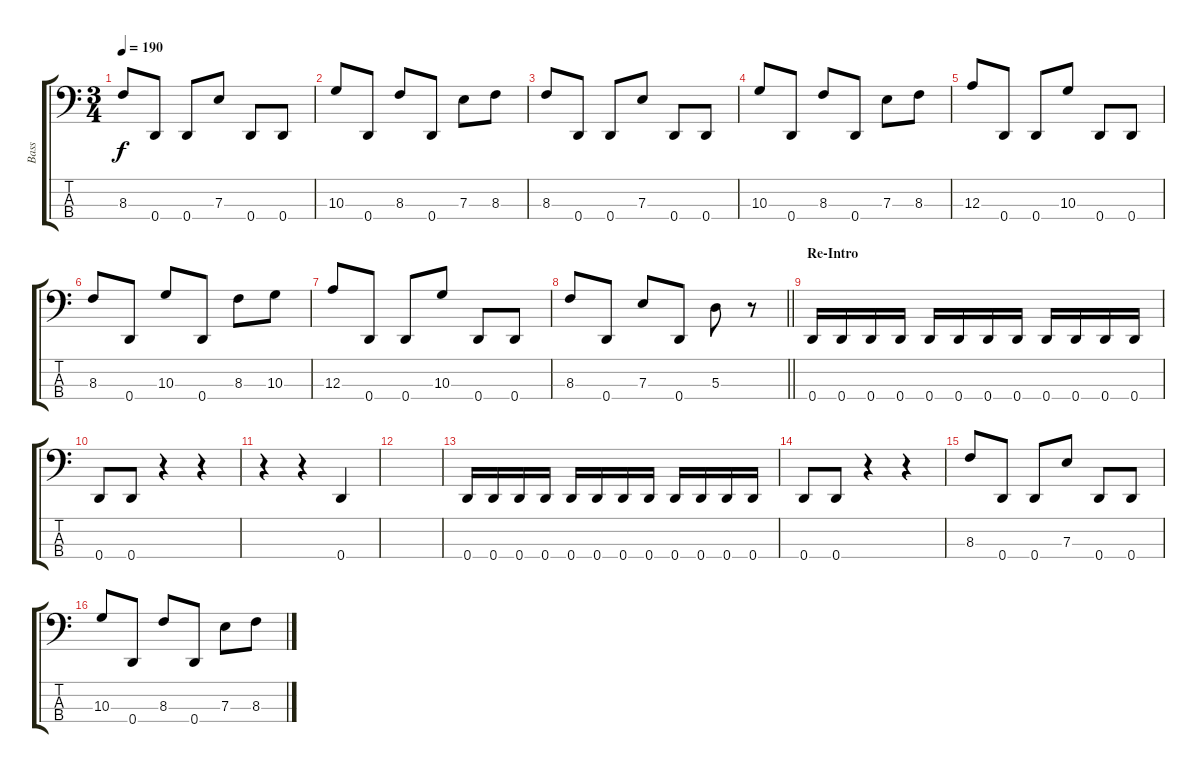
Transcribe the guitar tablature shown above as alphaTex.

\track ("Bass" "Bass") {instrument electricbassfinger}
\staff {score tabs}
\tuning (G2 D2 A1 D1) {hide}
\ts (3 4)
\tempo 190
\clef f4
\ks c
8.3.8{dy f} 0.4.8 0.4.8 7.3.8 0.4.8 0.4.8 |
10.3.8 0.4.8 8.3.8 0.4.8 7.3.8 8.3.8 |
8.3.8 0.4.8 0.4.8 7.3.8 0.4.8 0.4.8 |
10.3.8 0.4.8 8.3.8 0.4.8 7.3.8 8.3.8 |
12.3.8 0.4.8 0.4.8 10.3.8 0.4.8 0.4.8 |
8.3.8 0.4.8 10.3.8 0.4.8 8.3.8 10.3.8 |
12.3.8 0.4.8 0.4.8 10.3.8 0.4.8 0.4.8 |
\barLineRight lightlight
8.3.8 0.4.8 7.3.8 0.4.8 5.3.8 r.8 |
\section ("" "Re-Intro")
0.4.16 0.4.16 0.4.16 0.4.16 0.4.16 0.4.16 0.4.16 0.4.16 0.4.16 0.4.16 0.4.16 0.4.16 |
0.4.8 0.4.8 r.4 r.4 |
r.4 r.4 0.4.4 |
|
0.4.16 0.4.16 0.4.16 0.4.16 0.4.16 0.4.16 0.4.16 0.4.16 0.4.16 0.4.16 0.4.16 0.4.16 |
0.4.8 0.4.8 r.4 r.4 |
8.3.8 0.4.8 0.4.8 7.3.8 0.4.8 0.4.8 |
10.3.8 0.4.8 8.3.8 0.4.8 7.3.8 8.3.8
